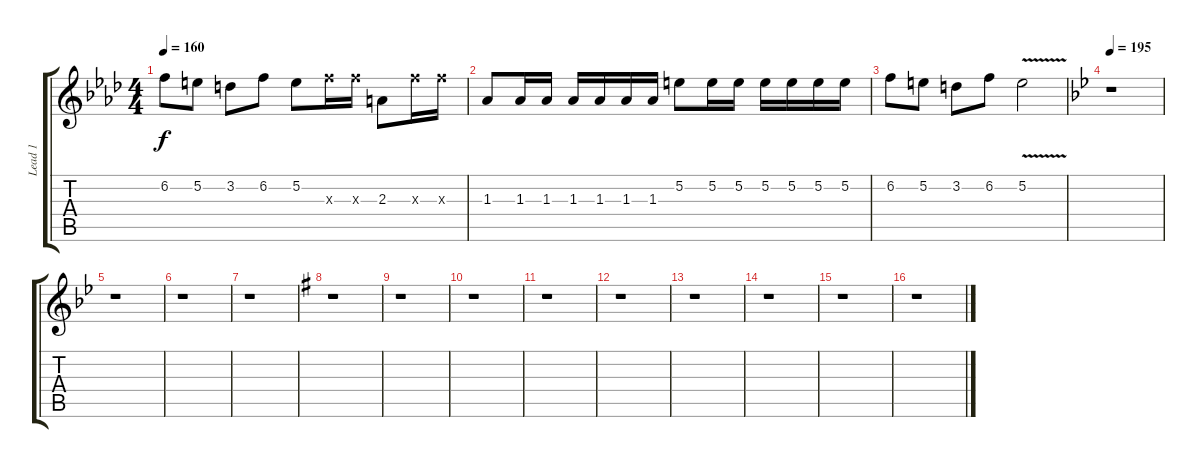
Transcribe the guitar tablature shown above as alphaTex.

\track ("Lead 1" "Lead 1") {instrument overdrivenguitar}
\staff {score tabs}
\tuning (E4 B3 G3 D3 A2 E2) {hide}
\ts (4 4)
\tempo 160
\clef g2
\ks fminor
6.2.8{dy f} 5.2.8 3.2.8 6.2.8 5.2.8 10.3{x}.16 10.3{x}.16 2.3.8 10.3{x}.16 10.3{x}.16 |
1.3.8 1.3.16 1.3.16 1.3.16 1.3.16 1.3.16 1.3.16 5.2.8 5.2.16 5.2.16 5.2.16 5.2.16 5.2.16 5.2.16 |
6.2.8 5.2.8 3.2.8 6.2.8 5.2{v}.2 |
\section ("" "")
\tempo 195
\ks gminor
r.1 |
r.1 |
r.1 |
r.1 |
\ks eminor
r.1 |
r.1 |
r.1 |
r.1 |
r.1 |
r.1 |
r.1 |
r.1 |
r.1
